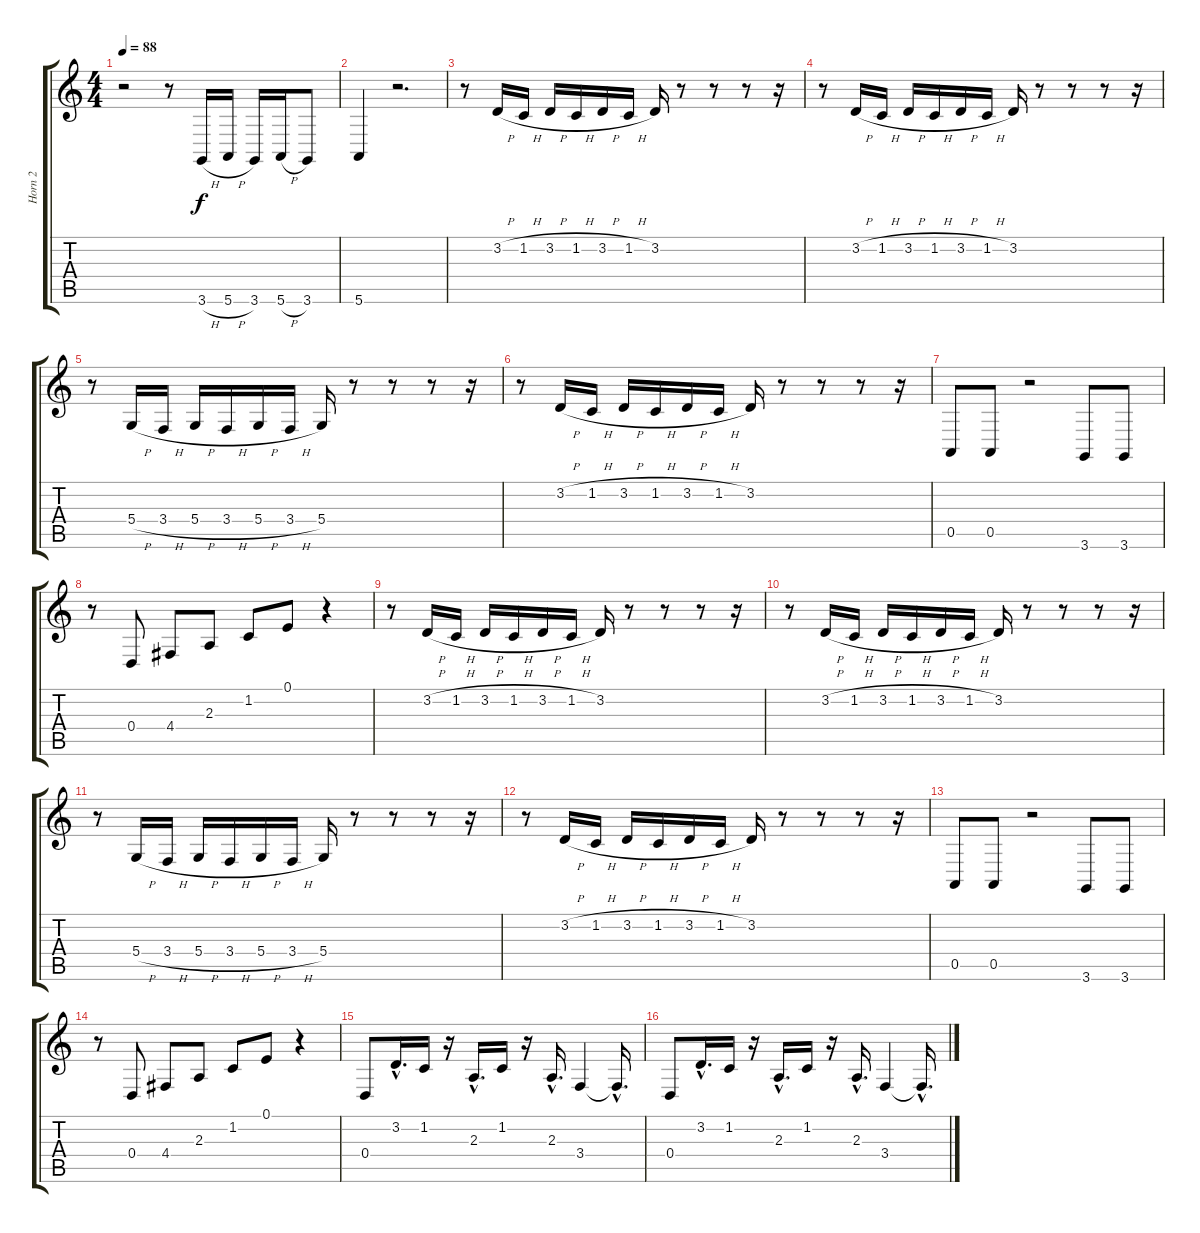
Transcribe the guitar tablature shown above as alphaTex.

\track ("Horn 2" "Horn 2") {instrument frenchhorn}
\staff {score tabs}
\tuning (E4 B3 G3 D3 A2 E2) {hide}
\ts (4 4)
\tempo 88
\clef g2
\ks c
r.2{dy f} r.8 3.6{h}.16 5.6{h}.16 3.6.16 5.6{h}.16 3.6.8 |
5.6.4 r.2{d} |
r.8 3.2{h}.16 1.2{h}.16 3.2{h}.16 1.2{h}.16 3.2{h}.16 1.2{h}.16 3.2.16 r.8 r.8 r.8 r.16 |
r.8 3.2{h}.16 1.2{h}.16 3.2{h}.16 1.2{h}.16 3.2{h}.16 1.2{h}.16 3.2.16 r.8 r.8 r.8 r.16 |
r.8 5.4{h}.16 3.4{h}.16 5.4{h}.16 3.4{h}.16 5.4{h}.16 3.4{h}.16 5.4.16 r.8 r.8 r.8 r.16 |
r.8 3.2{h}.16 1.2{h}.16 3.2{h}.16 1.2{h}.16 3.2{h}.16 1.2{h}.16 3.2.16 r.8 r.8 r.8 r.16 |
0.5.8 0.5.8 r.2 3.6.8 3.6.8 |
r.8 0.4.8 4.4.8 2.3.8 1.2.8 0.1.8 r.4 |
r.8 3.2{h}.16 1.2{h}.16 3.2{h}.16 1.2{h}.16 3.2{h}.16 1.2{h}.16 3.2.16 r.8 r.8 r.8 r.16 |
r.8 3.2{h}.16 1.2{h}.16 3.2{h}.16 1.2{h}.16 3.2{h}.16 1.2{h}.16 3.2.16 r.8 r.8 r.8 r.16 |
r.8 5.4{h}.16 3.4{h}.16 5.4{h}.16 3.4{h}.16 5.4{h}.16 3.4{h}.16 5.4.16 r.8 r.8 r.8 r.16 |
r.8 3.2{h}.16 1.2{h}.16 3.2{h}.16 1.2{h}.16 3.2{h}.16 1.2{h}.16 3.2.16 r.8 r.8 r.8 r.16 |
0.5.8 0.5.8 r.2 3.6.8 3.6.8 |
r.8 0.4.8 4.4.8 2.3.8 1.2.8 0.1.8 r.4 |
0.4.8 3.2{hac}.16{d} 1.2.16 r.16 2.3{hac}.16{d} 1.2.16 r.16 2.3{hac}.16{d} 3.4.4 3.4{hac t}.16{d} |
0.4.8 3.2{hac}.16{d} 1.2.16 r.16 2.3{hac}.16{d} 1.2.16 r.16 2.3{hac}.16{d} 3.4.4 3.4{hac t}.16{d}
